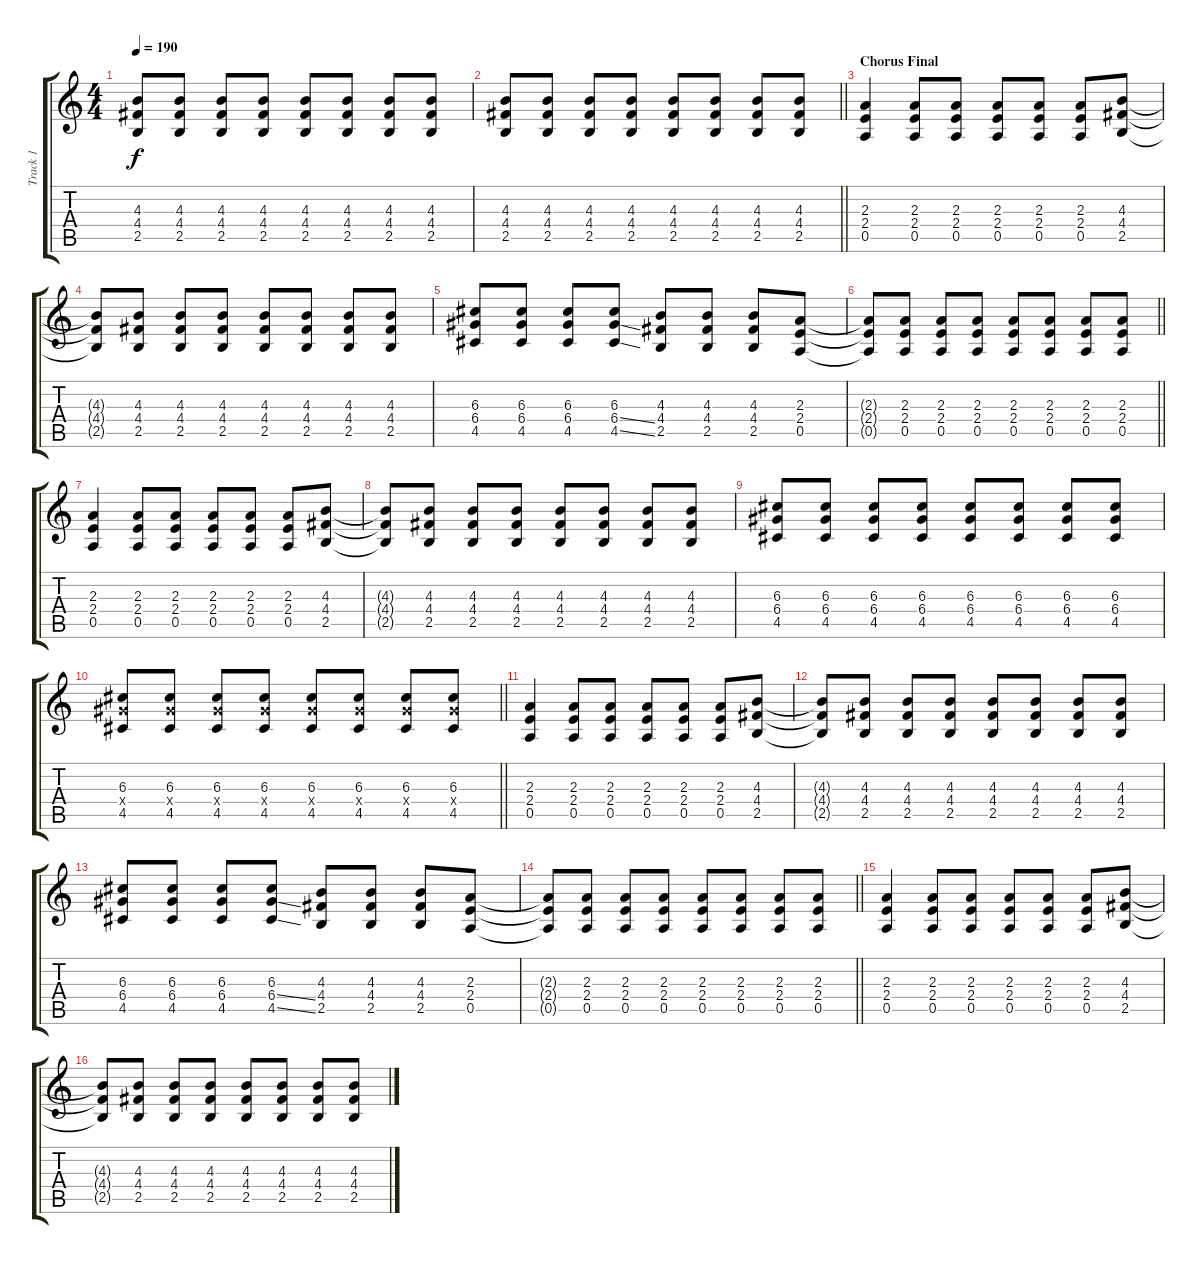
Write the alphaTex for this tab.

\track ("Track 1" "Track 1") {instrument distortionguitar}
\staff {score tabs}
\tuning (E4 B3 G3 D3 A2 E2) {hide}
\ts (4 4)
\tempo 190
\clef g2
\ks c
(4.3 4.4 2.5).8{dy f} (4.3 4.4 2.5).8 (4.3 4.4 2.5).8 (4.3 4.4 2.5).8 (4.3 4.4 2.5).8 (4.3 4.4 2.5).8 (4.3 4.4 2.5).8 (4.3 4.4 2.5).8 |
\barLineRight lightlight
(4.3 4.4 2.5).8 (4.3 4.4 2.5).8 (4.3 4.4 2.5).8 (4.3 4.4 2.5).8 (4.3 4.4 2.5).8 (4.3 4.4 2.5).8 (4.3 4.4 2.5).8 (4.3 4.4 2.5).8 |
\section ("" "Chorus Final")
(2.3 2.4 0.5).4 (2.3 2.4 0.5).8 (2.3 2.4 0.5).8 (2.3 2.4 0.5).8 (2.3 2.4 0.5).8 (2.3 2.4 0.5).8 (4.3 4.4 2.5).8 |
(4.3{t} 4.4{t} 2.5{t}).8 (4.3 4.4 2.5).8 (4.3 4.4 2.5).8 (4.3 4.4 2.5).8 (4.3 4.4 2.5).8 (4.3 4.4 2.5).8 (4.3 4.4 2.5).8 (4.3 4.4 2.5).8 |
(6.3 6.4 4.5).8 (6.3 6.4 4.5).8 (6.3 6.4 4.5).8 (6.3 6.4{ss} 4.5{ss}).8 (4.3 4.4 2.5).8 (4.3 4.4 2.5).8 (4.3 4.4 2.5).8 (2.3 2.4 0.5).8 |
\barLineRight lightlight
(2.3{t} 2.4{t} 0.5{t}).8 (2.3 2.4 0.5).8 (2.3 2.4 0.5).8 (2.3 2.4 0.5).8 (2.3 2.4 0.5).8 (2.3 2.4 0.5).8 (2.3 2.4 0.5).8 (2.3 2.4 0.5).8 |
(2.3 2.4 0.5).4 (2.3 2.4 0.5).8 (2.3 2.4 0.5).8 (2.3 2.4 0.5).8 (2.3 2.4 0.5).8 (2.3 2.4 0.5).8 (4.3 4.4 2.5).8 |
(4.3{t} 4.4{t} 2.5{t}).8 (4.3 4.4 2.5).8 (4.3 4.4 2.5).8 (4.3 4.4 2.5).8 (4.3 4.4 2.5).8 (4.3 4.4 2.5).8 (4.3 4.4 2.5).8 (4.3 4.4 2.5).8 |
(6.3 6.4 4.5).8 (6.3 6.4 4.5).8 (6.3 6.4 4.5).8 (6.3 6.4 4.5).8 (6.3 6.4 4.5).8 (6.3 6.4 4.5).8 (6.3 6.4 4.5).8 (6.3 6.4 4.5).8 |
\barLineRight lightlight
(6.3 6.4{x} 4.5).8 (6.3 6.4{x} 4.5).8 (6.3 6.4{x} 4.5).8 (6.3 6.4{x} 4.5).8 (6.3 6.4{x} 4.5).8 (6.3 6.4{x} 4.5).8 (6.3 6.4{x} 4.5).8 (6.3 6.4{x} 4.5).8 |
(2.3 2.4 0.5).4 (2.3 2.4 0.5).8 (2.3 2.4 0.5).8 (2.3 2.4 0.5).8 (2.3 2.4 0.5).8 (2.3 2.4 0.5).8 (4.3 4.4 2.5).8 |
(4.3{t} 4.4{t} 2.5{t}).8 (4.3 4.4 2.5).8 (4.3 4.4 2.5).8 (4.3 4.4 2.5).8 (4.3 4.4 2.5).8 (4.3 4.4 2.5).8 (4.3 4.4 2.5).8 (4.3 4.4 2.5).8 |
(6.3 6.4 4.5).8 (6.3 6.4 4.5).8 (6.3 6.4 4.5).8 (6.3 6.4{ss} 4.5{ss}).8 (4.3 4.4 2.5).8 (4.3 4.4 2.5).8 (4.3 4.4 2.5).8 (2.3 2.4 0.5).8 |
\barLineRight lightlight
(2.3{t} 2.4{t} 0.5{t}).8 (2.3 2.4 0.5).8 (2.3 2.4 0.5).8 (2.3 2.4 0.5).8 (2.3 2.4 0.5).8 (2.3 2.4 0.5).8 (2.3 2.4 0.5).8 (2.3 2.4 0.5).8 |
(2.3 2.4 0.5).4 (2.3 2.4 0.5).8 (2.3 2.4 0.5).8 (2.3 2.4 0.5).8 (2.3 2.4 0.5).8 (2.3 2.4 0.5).8 (4.3 4.4 2.5).8 |
(4.3{t} 4.4{t} 2.5{t}).8 (4.3 4.4 2.5).8 (4.3 4.4 2.5).8 (4.3 4.4 2.5).8 (4.3 4.4 2.5).8 (4.3 4.4 2.5).8 (4.3 4.4 2.5).8 (4.3 4.4 2.5).8
